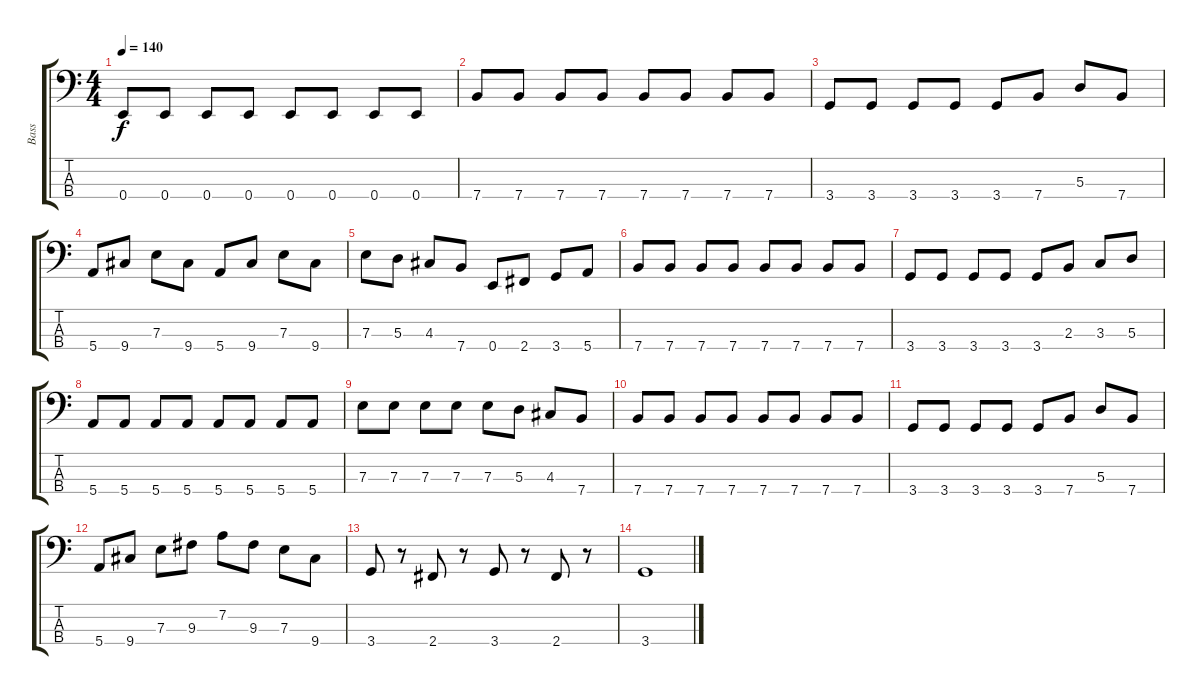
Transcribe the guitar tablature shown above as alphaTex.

\track ("Bass" "Bass") {instrument electricbassfinger}
\staff {score tabs}
\tuning (G2 D2 A1 E1) {hide}
\ts (4 4)
\tempo 140
\clef f4
\ks c
0.4.8{dy f} 0.4.8 0.4.8 0.4.8 0.4.8 0.4.8 0.4.8 0.4.8 |
7.4.8 7.4.8 7.4.8 7.4.8 7.4.8 7.4.8 7.4.8 7.4.8 |
3.4.8 3.4.8 3.4.8 3.4.8 3.4.8 7.4.8 5.3.8 7.4.8 |
5.4.8 9.4.8 7.3.8 9.4.8 5.4.8 9.4.8 7.3.8 9.4.8 |
7.3.8 5.3.8 4.3.8 7.4.8 0.4.8 2.4.8 3.4.8 5.4.8 |
7.4.8 7.4.8 7.4.8 7.4.8 7.4.8 7.4.8 7.4.8 7.4.8 |
3.4.8 3.4.8 3.4.8 3.4.8 3.4.8 2.3.8 3.3.8 5.3.8 |
5.4.8 5.4.8 5.4.8 5.4.8 5.4.8 5.4.8 5.4.8 5.4.8 |
7.3.8 7.3.8 7.3.8 7.3.8 7.3.8 5.3.8 4.3.8 7.4.8 |
7.4.8 7.4.8 7.4.8 7.4.8 7.4.8 7.4.8 7.4.8 7.4.8 |
3.4.8 3.4.8 3.4.8 3.4.8 3.4.8 7.4.8 5.3.8 7.4.8 |
5.4.8 9.4.8 7.3.8 9.3.8 7.2.8 9.3.8 7.3.8 9.4.8 |
3.4.8 r.8 2.4.8 r.8 3.4.8 r.8 2.4.8 r.8 |
3.4.1
